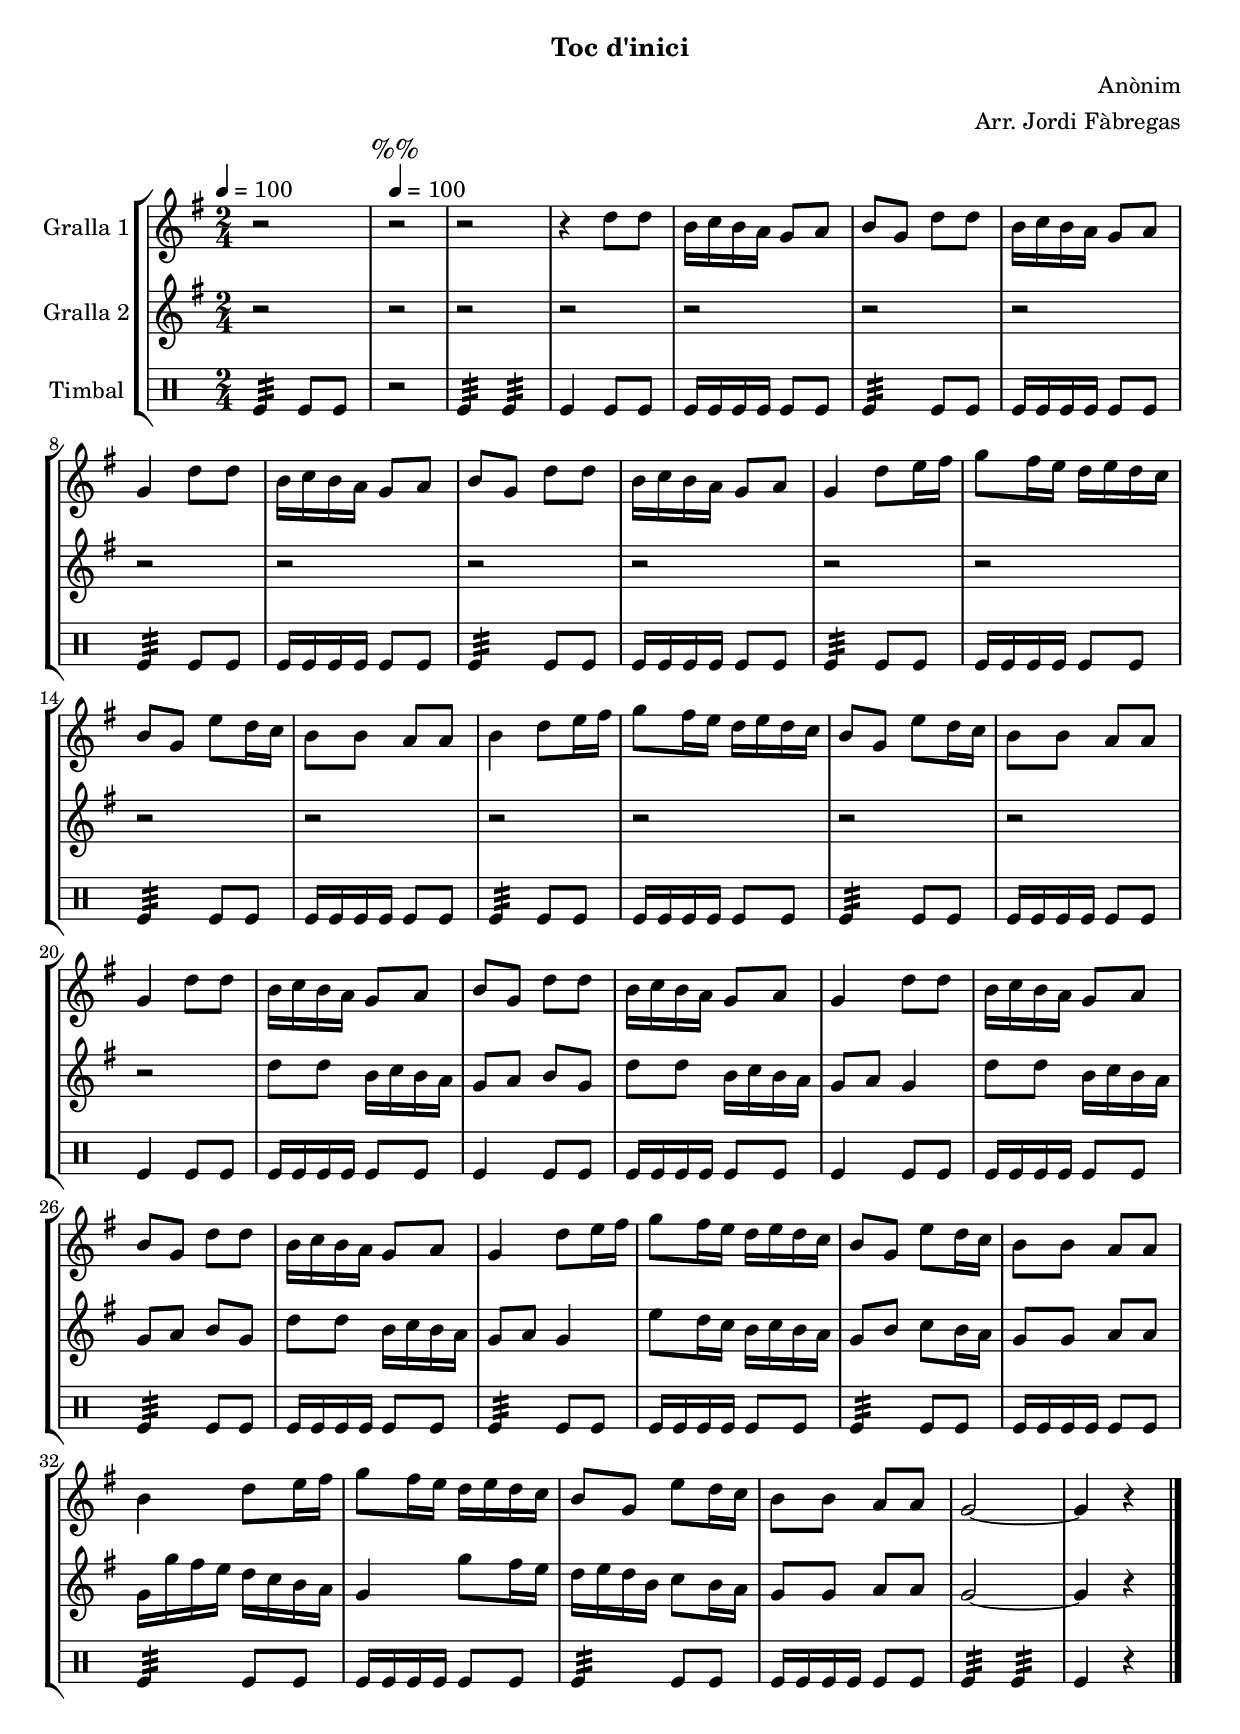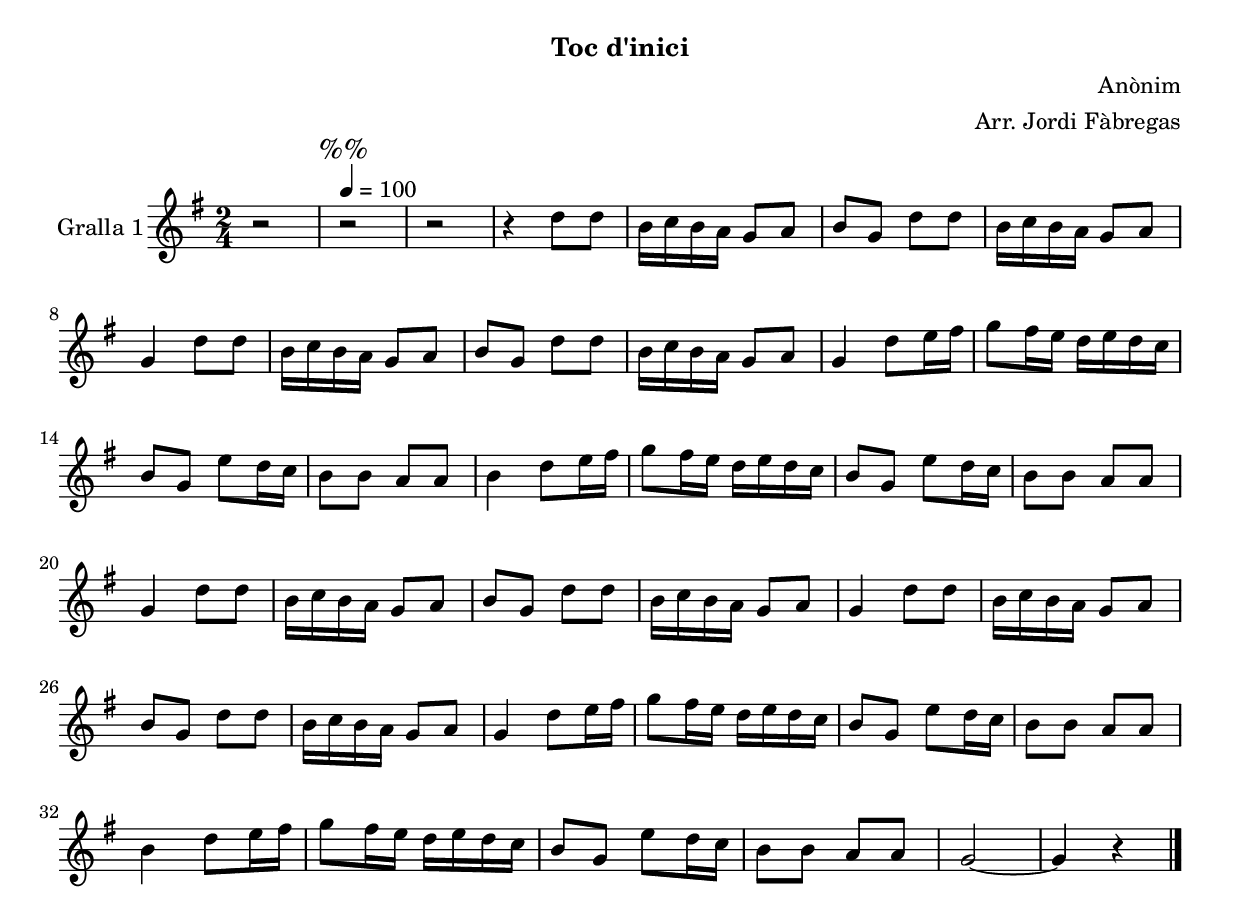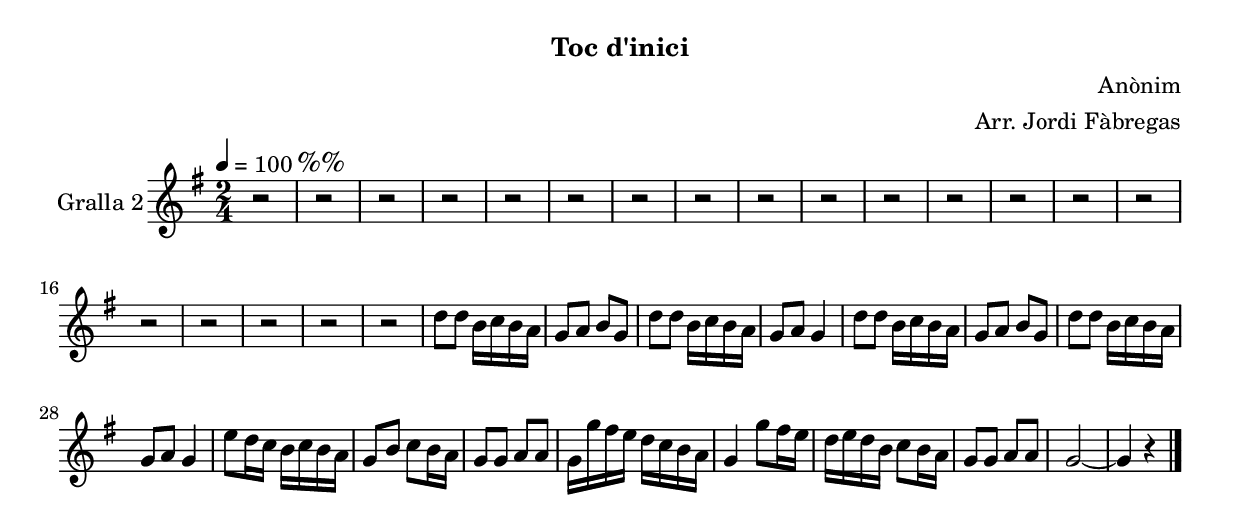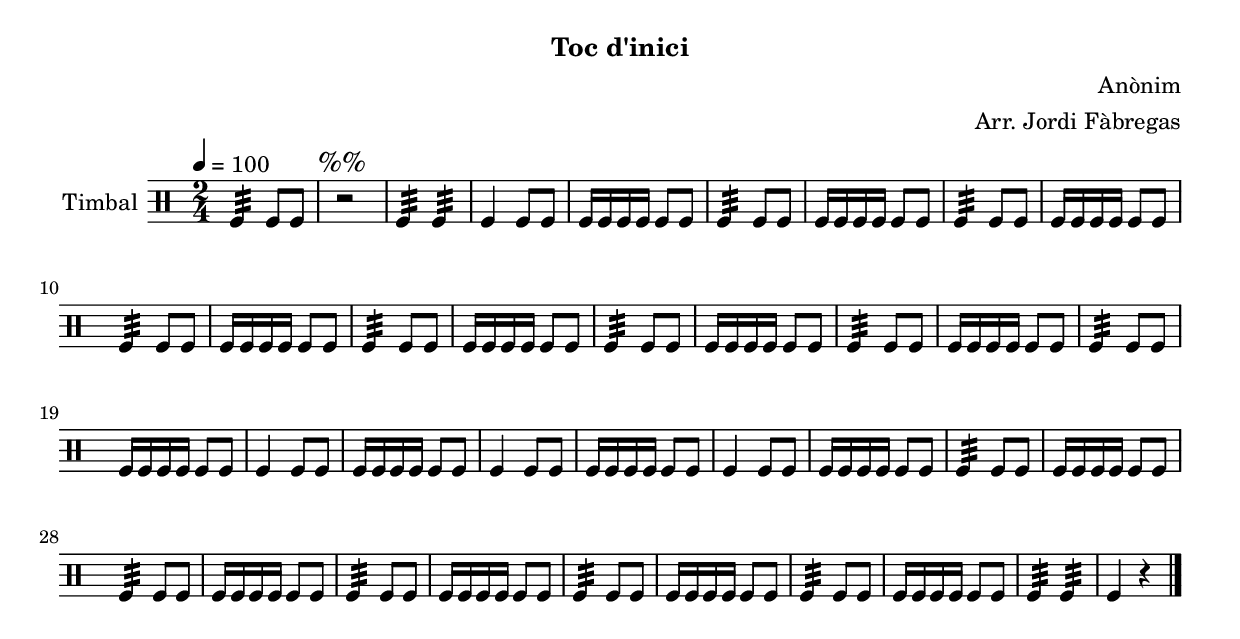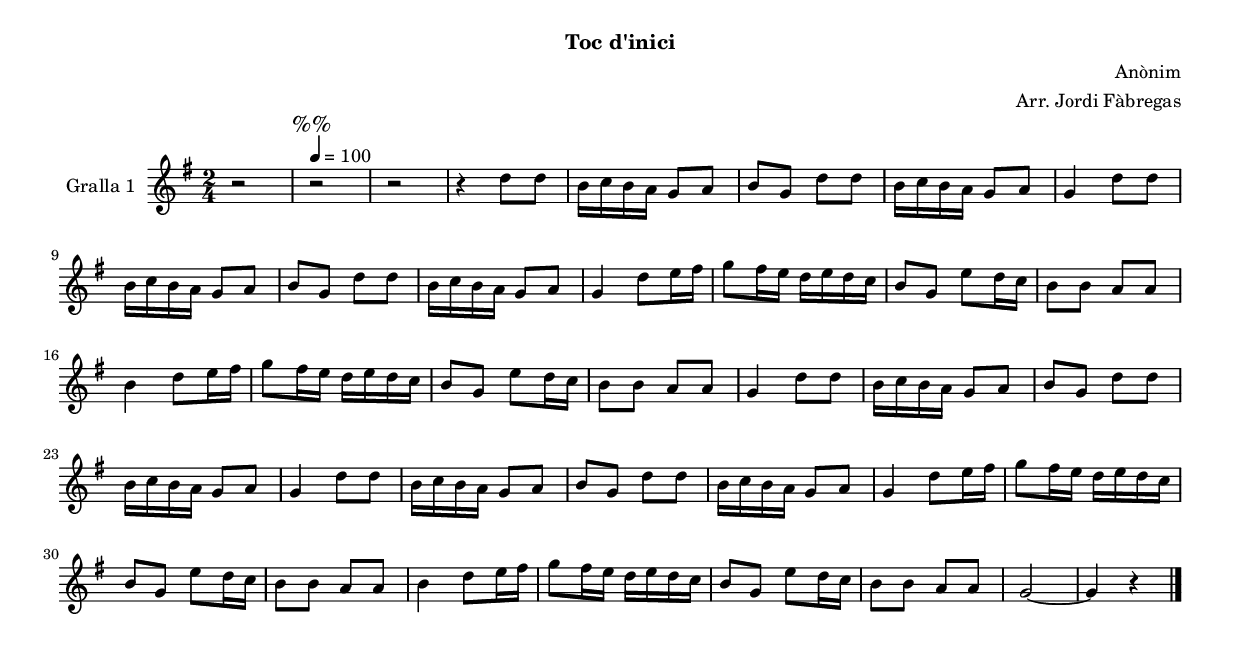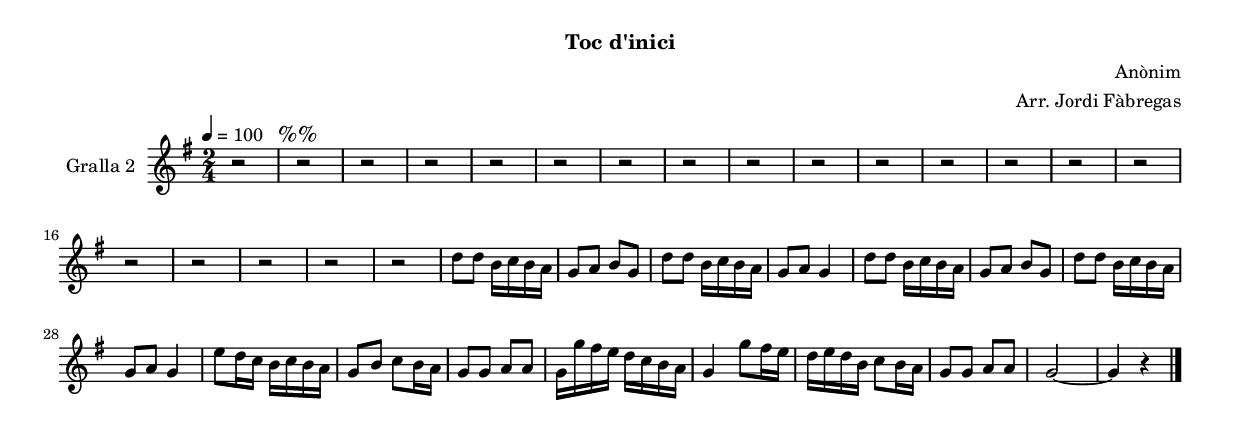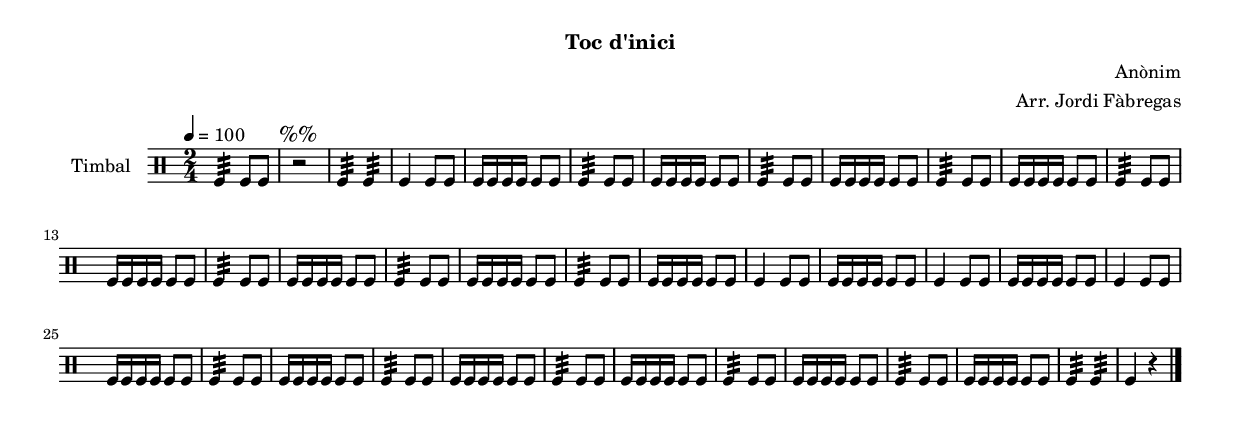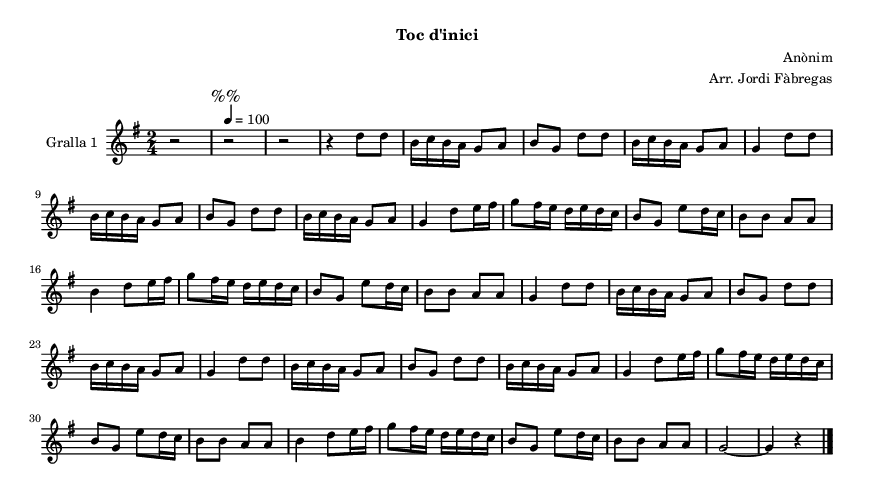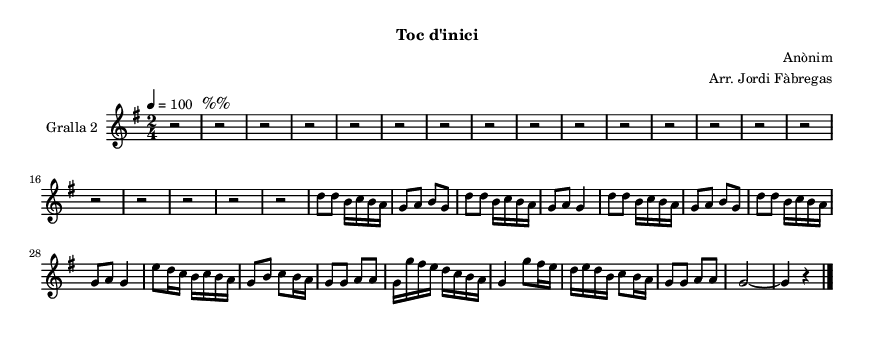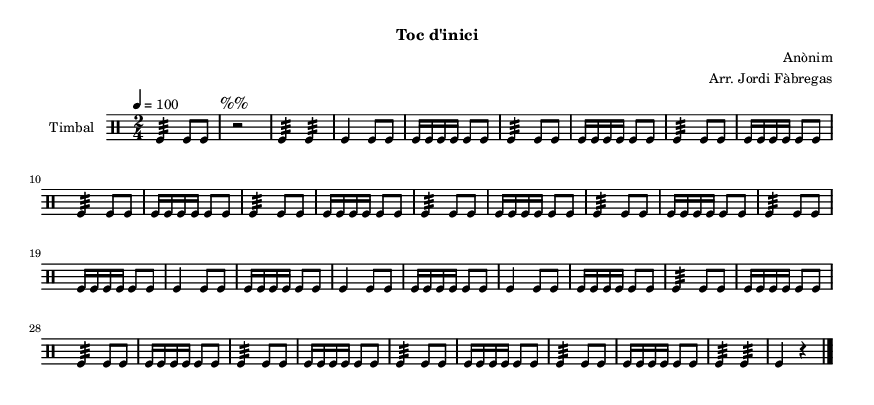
\version "2.16.0"

\header {
  dedication=""
  title="  "
  subtitle="Toc d'inici"
  subsubtitle=""
  poet=""
  meter=""
  piece=""
  composer="Anònim"
  arranger="Arr. Jordi Fàbregas"
  opus=""
  instrument=""
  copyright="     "
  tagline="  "
}

liniaroAa =
\relative d''
{
  \clef treble
  \key g \major
  \time 2/4
  r2 \tempo 4 = 100  |
  \mark "%%" r2  |
  r2  |
  r4 d8 d  |
  %05
  b16 c b a g8 a  |
  b8 g d' d  |
  b16 c b a g8 a  |
  g4 d'8 d  |
  b16 c b a g8 a  |
  %10
  b8 g d' d  |
  b16 c b a g8 a  |
  g4 d'8 e16 fis  |
  g8 fis16 e d e d c  |
  b8 g e' d16 c  |
  %15
  b8 b a a  |
  b4 d8 e16 fis  |
  g8 fis16 e d e d c  |
  b8 g e' d16 c  |
  b8 b a a  |
  %20
  g4 d'8 d  |
  b16 c b a g8 a  |
  b8 g d' d  |
  b16 c b a g8 a  |
  g4 d'8 d  |
  %25
  b16 c b a g8 a  |
  b8 g d' d  |
  b16 c b a g8 a  |
  g4 d'8 e16 fis  |
  g8 fis16 e d e d c  |
  %30
  b8 g e' d16 c  |
  b8 b a a  |
  b4 d8 e16 fis  |
  g8 fis16 e d e d c  |
  b8 g e' d16 c  |
  %35
  b8 b a a  |
  g2 ~  |
  g4 r  \bar "|."
}

liniaroAb =
\relative d''
{
  \tempo 4 = 100
  \clef treble
  \key g \major
  \time 2/4
  r2  |
  \mark "%%" r2  |
  r2  |
  r2  |
  %05
  r2  |
  r2  |
  r2  |
  r2  |
  r2  |
  %10
  r2  |
  r2  |
  r2  |
  r2  |
  r2  |
  %15
  r2  |
  r2  |
  r2  |
  r2  |
  r2  |
  %20
  r2  |
  d8 d b16 c b a  |
  g8 a b g  |
  d'8 d b16 c b a  |
  g8 a g4  |
  %25
  d'8 d b16 c b a  |
  g8 a b g  |
  d'8 d b16 c b a  |
  g8 a g4  |
  e'8 d16 c b c b a  |
  %30
  g8 b c b16 a  |
  g8 g a a  |
  g16 g' fis e d c b a  |
  g4 g'8 fis16 e  |
  d16 e d b c8 b16 a  |
  %35
  g8 g a a  |
  g2 ~  |
  g4 r  \bar "|."
}

liniaroAc =
\drummode
{
  \tempo 4 = 100
  \time 2/4
  tomfl4:32 tomfl8 tomfl  |
  \mark "%%" r2  |
  tomfl4:32 tomfl:32  |
  tomfl4 tomfl8 tomfl  |
  %05
  tomfl16 tomfl tomfl tomfl tomfl8 tomfl  |
  tomfl4:32 tomfl8 tomfl  |
  tomfl16 tomfl tomfl tomfl tomfl8 tomfl  |
  tomfl4:32 tomfl8 tomfl  |
  tomfl16 tomfl tomfl tomfl tomfl8 tomfl  |
  %10
  tomfl4:32 tomfl8 tomfl  |
  tomfl16 tomfl tomfl tomfl tomfl8 tomfl  |
  tomfl4:32 tomfl8 tomfl  |
  tomfl16 tomfl tomfl tomfl tomfl8 tomfl  |
  tomfl4:32 tomfl8 tomfl  |
  %15
  tomfl16 tomfl tomfl tomfl tomfl8 tomfl  |
  tomfl4:32 tomfl8 tomfl  |
  tomfl16 tomfl tomfl tomfl tomfl8 tomfl  |
  tomfl4:32 tomfl8 tomfl  |
  tomfl16 tomfl tomfl tomfl tomfl8 tomfl  |
  %20
  tomfl4 tomfl8 tomfl  |
  tomfl16 tomfl tomfl tomfl tomfl8 tomfl  |
  tomfl4 tomfl8 tomfl  |
  tomfl16 tomfl tomfl tomfl tomfl8 tomfl  |
  tomfl4 tomfl8 tomfl  |
  %25
  tomfl16 tomfl tomfl tomfl tomfl8 tomfl  |
  tomfl4:32 tomfl8 tomfl  |
  tomfl16 tomfl tomfl tomfl tomfl8 tomfl  |
  tomfl4:32 tomfl8 tomfl  |
  tomfl16 tomfl tomfl tomfl tomfl8 tomfl  |
  %30
  tomfl4:32 tomfl8 tomfl  |
  tomfl16 tomfl tomfl tomfl tomfl8 tomfl  |
  tomfl4:32 tomfl8 tomfl  |
  tomfl16 tomfl tomfl tomfl tomfl8 tomfl  |
  tomfl4:32 tomfl8 tomfl  |
  %35
  tomfl16 tomfl tomfl tomfl tomfl8 tomfl  |
  tomfl4:32 tomfl:32  |
  tomfl4 r  \bar "|."
}

\book {

\paper {
  print-page-number = false
  #(set-paper-size "a4")
  #(layout-set-staff-size 20)
}

\bookpart {
  \score {
    \new StaffGroup {
      \override Score.RehearsalMark #'self-alignment-X = #LEFT
      <<
        \new Staff \with {instrumentName = #"Gralla 1" } \liniaroAa
        \new Staff \with {instrumentName = #"Gralla 2" } \liniaroAb
        \new DrumStaff \with {instrumentName = #"Timbal" } \liniaroAc
      >>
    }
    \layout {}
  }\score { \unfoldRepeats
    \new StaffGroup {
      \override Score.RehearsalMark #'self-alignment-X = #LEFT
      <<
        \new Staff \with {instrumentName = #"Gralla 1" } \liniaroAa
        \new Staff \with {instrumentName = #"Gralla 2" } \liniaroAb
        \new DrumStaff \with {instrumentName = #"Timbal" } \liniaroAc
      >>
    }
    \midi {}
  }
}

\bookpart {
  \header {}
  \score {
    \new StaffGroup {
      \override Score.RehearsalMark #'self-alignment-X = #LEFT
      <<
        \new Staff \with {instrumentName = #"Gralla 1" } \liniaroAa
      >>
    }
    \layout {}
  }\score { \unfoldRepeats
    \new StaffGroup {
      \override Score.RehearsalMark #'self-alignment-X = #LEFT
      <<
        \new Staff \with {instrumentName = #"Gralla 1" } \liniaroAa
      >>
    }
    \midi {}
  }
}

\bookpart {
  \header {}
  \score {
    \new StaffGroup {
      \override Score.RehearsalMark #'self-alignment-X = #LEFT
      <<
        \new Staff \with {instrumentName = #"Gralla 2" } \liniaroAb
      >>
    }
    \layout {}
  }\score { \unfoldRepeats
    \new StaffGroup {
      \override Score.RehearsalMark #'self-alignment-X = #LEFT
      <<
        \new Staff \with {instrumentName = #"Gralla 2" } \liniaroAb
      >>
    }
    \midi {}
  }
}

\bookpart {
  \header {}
  \score {
    \new StaffGroup {
      \override Score.RehearsalMark #'self-alignment-X = #LEFT
      <<
        \new DrumStaff \with {instrumentName = #"Timbal" } \liniaroAc
      >>
    }
    \layout {}
  }\score { \unfoldRepeats
    \new StaffGroup {
      \override Score.RehearsalMark #'self-alignment-X = #LEFT
      <<
        \new DrumStaff \with {instrumentName = #"Timbal" } \liniaroAc
      >>
    }
    \midi {}
  }
}

}

\book {

\paper {
  print-page-number = false
  #(set-paper-size "a5landscape")
  #(layout-set-staff-size 16)
  #(define output-suffix "a5")
}

\bookpart {
  \header {}
  \score {
    \new StaffGroup {
      \override Score.RehearsalMark #'self-alignment-X = #LEFT
      <<
        \new Staff \with {instrumentName = #"Gralla 1" } \liniaroAa
      >>
    }
    \layout {}
  }
}

\bookpart {
  \header {}
  \score {
    \new StaffGroup {
      \override Score.RehearsalMark #'self-alignment-X = #LEFT
      <<
        \new Staff \with {instrumentName = #"Gralla 2" } \liniaroAb
      >>
    }
    \layout {}
  }
}

\bookpart {
  \header {}
  \score {
    \new StaffGroup {
      \override Score.RehearsalMark #'self-alignment-X = #LEFT
      <<
        \new DrumStaff \with {instrumentName = #"Timbal" } \liniaroAc
      >>
    }
    \layout {}
  }
}

}

\book {

\paper {
  print-page-number = false
  #(set-paper-size "a6landscape")
  #(layout-set-staff-size 12)
  #(define output-suffix "a6")
}

\bookpart {
  \header {}
  \score {
    \new StaffGroup {
      \override Score.RehearsalMark #'self-alignment-X = #LEFT
      <<
        \new Staff \with {instrumentName = #"Gralla 1" } \liniaroAa
      >>
    }
    \layout {}
  }
}

\bookpart {
  \header {}
  \score {
    \new StaffGroup {
      \override Score.RehearsalMark #'self-alignment-X = #LEFT
      <<
        \new Staff \with {instrumentName = #"Gralla 2" } \liniaroAb
      >>
    }
    \layout {}
  }
}

\bookpart {
  \header {}
  \score {
    \new StaffGroup {
      \override Score.RehearsalMark #'self-alignment-X = #LEFT
      <<
        \new DrumStaff \with {instrumentName = #"Timbal" } \liniaroAc
      >>
    }
    \layout {}
  }
}

}

